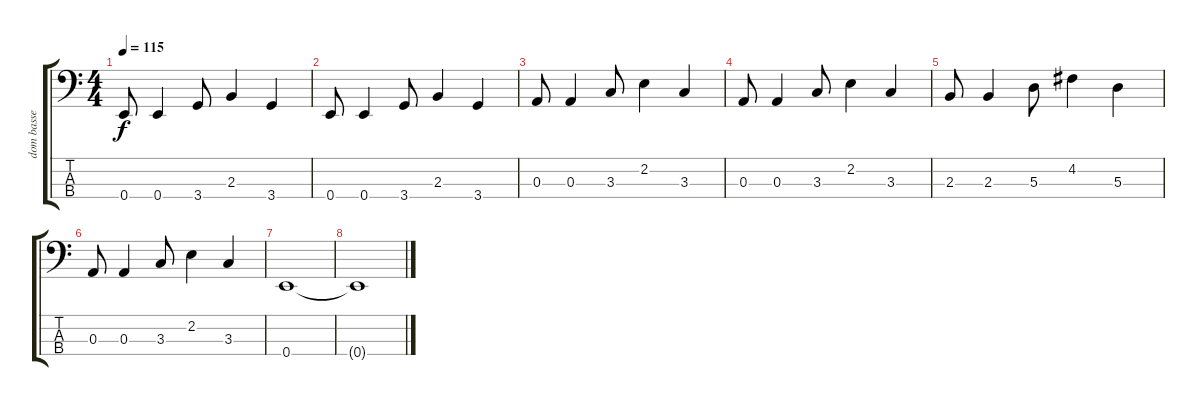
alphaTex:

\track ("dom basse" "dom basse") {instrument electricbassfinger}
\staff {score tabs}
\tuning (G2 D2 A1 E1) {hide}
\ts (4 4)
\tempo 115
\clef f4
\ks c
0.4.8{dy f volume 16 instrument fretlessbass} 0.4.4 3.4.8 2.3.4 3.4.4 |
0.4.8 0.4.4 3.4.8 2.3.4 3.4.4 |
0.3.8 0.3.4 3.3.8 2.2.4 3.3.4 |
0.3.8 0.3.4 3.3.8 2.2.4 3.3.4 |
2.3.8 2.3.4 5.3.8 4.2.4 5.3.4 |
0.3.8 0.3.4 3.3.8 2.2.4 3.3.4 |
0.4.1 |
0.4{t}.1
